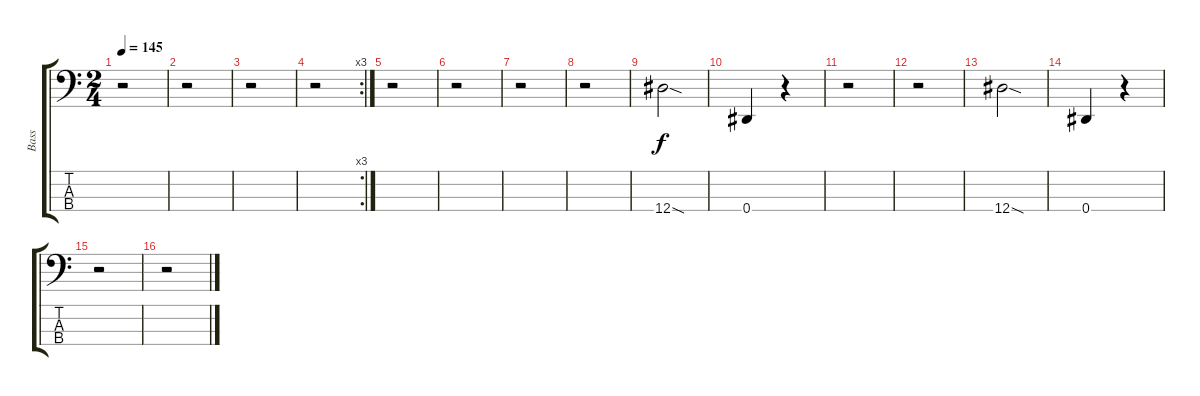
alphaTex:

\track ("Bass" "Bass") {instrument electricbassfinger}
\staff {score tabs}
\tuning (Ab2 Eb2 Bb1 Eb1) {hide}
\ts (2 4)
\tempo 145
\clef f4
\ks c
r.2{dy f instrument electricbassfinger} |
r.2 |
r.2 |
\rc 3
r.2 |
r.2 |
r.2 |
r.2 |
r.2 |
12.4{sod}.2 |
0.4.4 r.4 |
r.2 |
r.2 |
12.4{sod}.2 |
0.4.4 r.4 |
r.2 |
r.2
